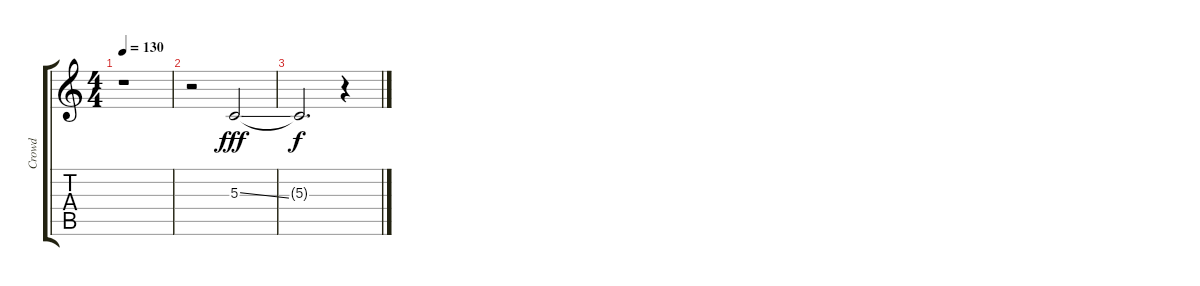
\track ("Crowd" "Crowd") {instrument applause}
\staff {score tabs}
\tuning (E4 B3 G3 D3 A2 E2) {hide}
\ts (4 4)
\tempo 130
\clef g2
\ks c
r.1{dy f} |
r.2{volume 16} 5.3{ss}.2{dy fff volume 3} |
5.3{t}.2{d dy f} r.4
